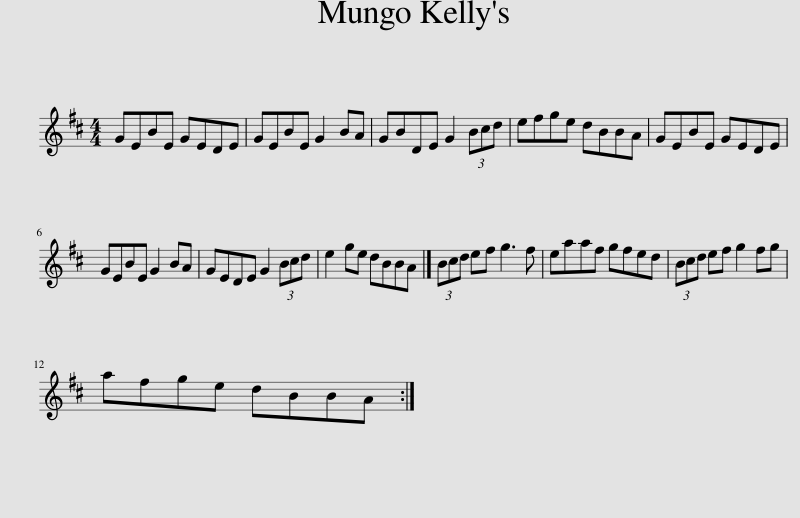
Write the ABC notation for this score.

X:1
L:1/8
M:4/4
I:linebreak $
K:D
V:1 treble
V:1
 GEBE GEDE | GEBE G2 BA | GBDE G2 (3Bcd | efge dBBA | GEBE GEDE |$ %5
 GEBE G2 BA | GEDE G2 (3Bcd | e2 ge dBBA |] (3Bcd ef g3 f | eaaf gfed | %10
 (3Bcd ef g2 fg |$ afge dBBA :| %12
